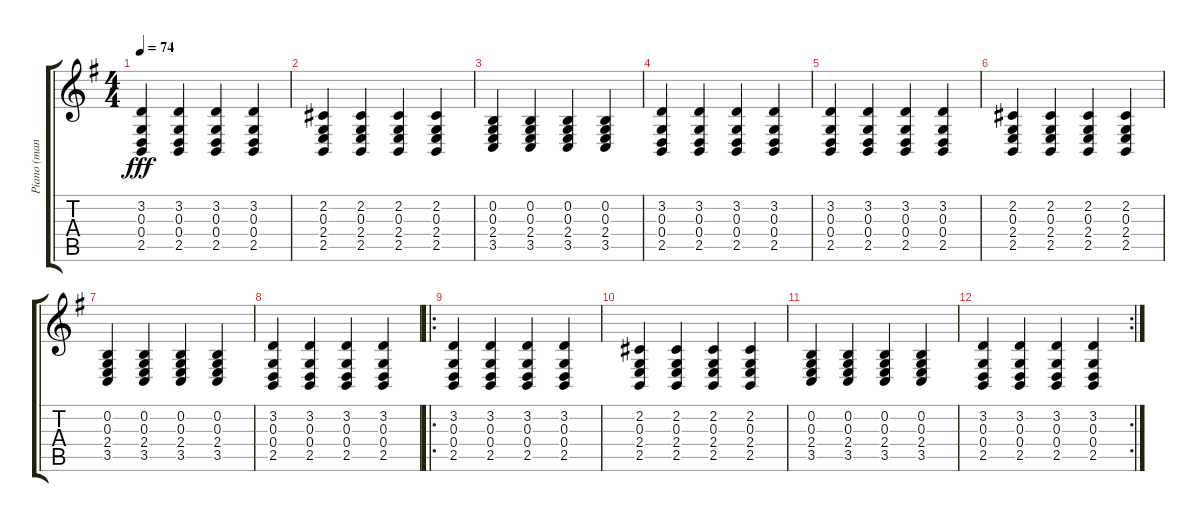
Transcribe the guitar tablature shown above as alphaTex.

\track ("Piano (mano derecha)" "Piano (man") {instrument acousticgrandpiano}
\staff {score tabs}
\tuning (E4 B3 G3 D3 A2 E2) {hide}
\ts (4 4)
\tempo 74
\clef g2
\ks g
(3.2 0.3 0.4 2.5).4{dy fff} (3.2 0.3 0.4 2.5).4 (3.2 0.3 0.4 2.5).4 (3.2 0.3 0.4 2.5).4 |
(2.2 0.3 2.4 2.5).4 (2.2 0.3 2.4 2.5).4 (2.2 0.3 2.4 2.5).4 (2.2 0.3 2.4 2.5).4 |
(0.2 0.3 2.4 3.5).4 (0.2 0.3 2.4 3.5).4 (0.2 0.3 2.4 3.5).4 (0.2 0.3 2.4 3.5).4 |
(3.2 0.3 0.4 2.5).4 (3.2 0.3 0.4 2.5).4 (3.2 0.3 0.4 2.5).4 (3.2 0.3 0.4 2.5).4 |
(3.2 0.3 0.4 2.5).4 (3.2 0.3 0.4 2.5).4 (3.2 0.3 0.4 2.5).4 (3.2 0.3 0.4 2.5).4 |
(2.2 0.3 2.4 2.5).4 (2.2 0.3 2.4 2.5).4 (2.2 0.3 2.4 2.5).4 (2.2 0.3 2.4 2.5).4 |
(0.2 0.3 2.4 3.5).4 (0.2 0.3 2.4 3.5).4 (0.2 0.3 2.4 3.5).4 (0.2 0.3 2.4 3.5).4 |
(3.2 0.3 0.4 2.5).4 (3.2 0.3 0.4 2.5).4 (3.2 0.3 0.4 2.5).4 (3.2 0.3 0.4 2.5).4 |
\ro
(3.2 0.3 0.4 2.5).4 (3.2 0.3 0.4 2.5).4 (3.2 0.3 0.4 2.5).4 (3.2 0.3 0.4 2.5).4 |
(2.2 0.3 2.4 2.5).4 (2.2 0.3 2.4 2.5).4 (2.2 0.3 2.4 2.5).4 (2.2 0.3 2.4 2.5).4 |
(0.2 0.3 2.4 3.5).4 (0.2 0.3 2.4 3.5).4 (0.2 0.3 2.4 3.5).4 (0.2 0.3 2.4 3.5).4 |
\rc 2
(3.2 0.3 0.4 2.5).4 (3.2 0.3 0.4 2.5).4 (3.2 0.3 0.4 2.5).4 (3.2 0.3 0.4 2.5).4
